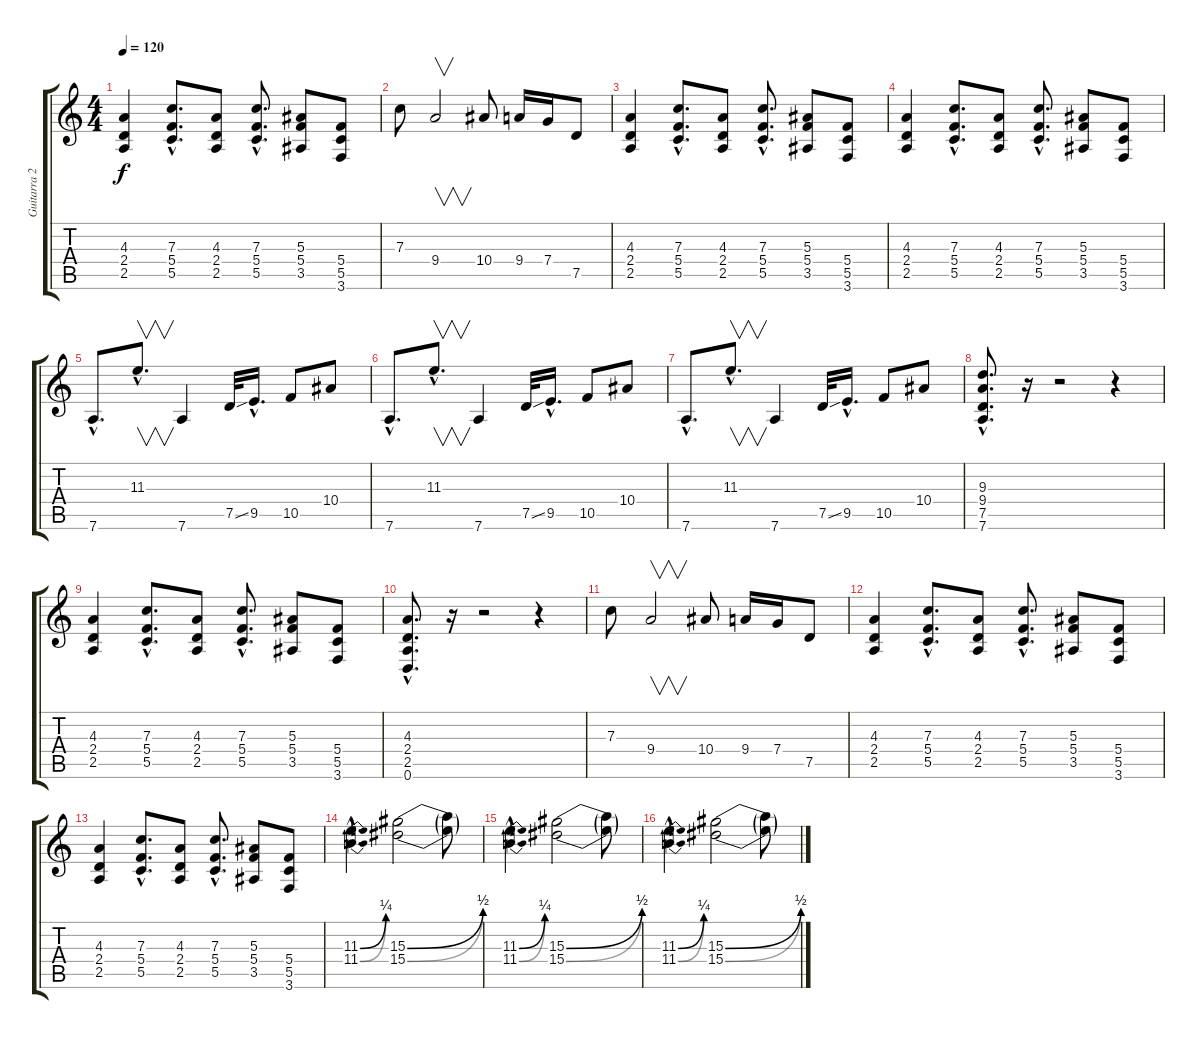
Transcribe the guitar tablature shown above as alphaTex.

\track ("Guitarra 2" "Guitarra 2") {instrument distortionguitar}
\staff {score tabs}
\tuning (D4 A3 F3 C3 G2 D2) {hide}
\ts (4 4)
\tempo 120
\clef g2
\ks c
(4.3 2.4 2.5).4{dy f} (7.3{hac} 5.4{hac} 5.5{hac}).8{d} (4.3 2.4 2.5).8 (7.3{hac} 5.4{hac} 5.5{hac}).8{d} (5.3 5.4 3.5).8 (5.4 5.5 3.6).8 |
7.3.8 9.4.2{v} 10.4.8 9.4.16 7.4.16 7.5.8 |
(4.3 2.4 2.5).4 (7.3{hac} 5.4{hac} 5.5{hac}).8{d} (4.3 2.4 2.5).8 (7.3{hac} 5.4{hac} 5.5{hac}).8{d} (5.3 5.4 3.5).8 (5.4 5.5 3.6).8 |
(4.3 2.4 2.5).4 (7.3{hac} 5.4{hac} 5.5{hac}).8{d} (4.3 2.4 2.5).8 (7.3{hac} 5.4{hac} 5.5{hac}).8{d} (5.3 5.4 3.5).8 (5.4 5.5 3.6).8 |
7.6{hac}.8{d} 11.3{hac}.8{v d} 7.6.4 7.5{ss}.32 9.5{hac}.16{d} 10.5.8 10.4.8 |
7.6{hac}.8{d} 11.3{hac}.8{v d} 7.6.4 7.5{ss}.32 9.5{hac}.16{d} 10.5.8 10.4.8 |
7.6{hac}.8{d} 11.3{hac}.8{v d} 7.6.4 7.5{ss}.32 9.5{hac}.16{d} 10.5.8 10.4.8 |
(9.3{hac} 9.4{hac} 7.5{hac} 7.6{hac}).8{d} r.16 r.2 r.4 |
(4.3 2.4 2.5).4 (7.3{hac} 5.4{hac} 5.5{hac}).8{d} (4.3 2.4 2.5).8 (7.3{hac} 5.4{hac} 5.5{hac}).8{d} (5.3 5.4 3.5).8 (5.4 5.5 3.6).8 |
(4.3{hac} 2.4{hac} 2.5{hac} 0.6{hac}).8{d} r.16 r.2 r.4 |
7.3.8 9.4.2{v} 10.4.8 9.4.16 7.4.16 7.5.8 |
(4.3 2.4 2.5).4 (7.3{hac} 5.4{hac} 5.5{hac}).8{d} (4.3 2.4 2.5).8 (7.3{hac} 5.4{hac} 5.5{hac}).8{d} (5.3 5.4 3.5).8 (5.4 5.5 3.6).8 |
(4.3 2.4 2.5).4 (7.3{hac} 5.4{hac} 5.5{hac}).8{d} (4.3 2.4 2.5).8 (7.3{hac} 5.4{hac} 5.5{hac}).8{d} (5.3 5.4 3.5).8 (5.4 5.5 3.6).8 |
(11.3{be (bend 0 0 60 1) hac} 11.4{be (bend 0 0 60 1) hac}).4{d} (15.3{be (bend 0 0 60 2)} 15.4{be (bend 0 0 60 2)}).2 (15.3{t} 15.4{t}).8 |
(11.3{be (bend 0 0 60 1) hac} 11.4{be (bend 0 0 60 1) hac}).4{d} (15.3{be (bend 0 0 60 2)} 15.4{be (bend 0 0 60 2)}).2 (15.3{t} 15.4{t}).8 |
(11.3{be (bend 0 0 60 1) hac} 11.4{be (bend 0 0 60 1) hac}).4{d} (15.3{be (bend 0 0 60 2)} 15.4{be (bend 0 0 60 2)}).2 (15.3{t} 15.4{t}).8
